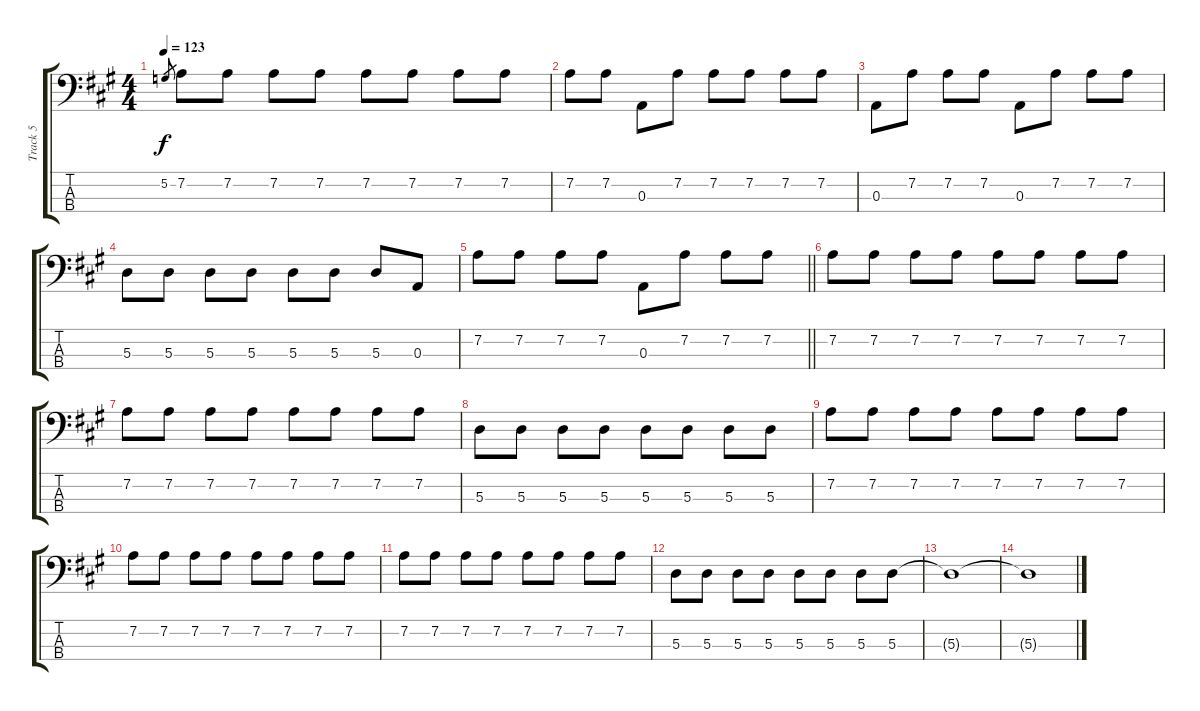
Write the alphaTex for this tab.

\track ("Track 5" "Track 5") {instrument electricbassfinger}
\staff {score tabs}
\tuning (G2 D2 A1 E1) {hide}
\ts (4 4)
\tempo 123
\clef f4
\ks a
5.2.8{gr dy f} 7.2.8 7.2.8 7.2.8 7.2.8 7.2.8 7.2.8 7.2.8 7.2.8 |
7.2.8 7.2.8 0.3.8 7.2.8 7.2.8 7.2.8 7.2.8 7.2.8 |
0.3.8 7.2.8 7.2.8 7.2.8 0.3.8 7.2.8 7.2.8 7.2.8 |
5.3.8 5.3.8 5.3.8 5.3.8 5.3.8 5.3.8 5.3.8 0.3.8 |
\barLineRight lightlight
7.2.8 7.2.8 7.2.8 7.2.8 0.3.8 7.2.8 7.2.8 7.2.8 |
7.2.8 7.2.8 7.2.8 7.2.8 7.2.8 7.2.8 7.2.8 7.2.8 |
7.2.8 7.2.8 7.2.8 7.2.8 7.2.8 7.2.8 7.2.8 7.2.8 |
5.3.8 5.3.8 5.3.8 5.3.8 5.3.8 5.3.8 5.3.8 5.3.8 |
7.2.8 7.2.8 7.2.8 7.2.8 7.2.8 7.2.8 7.2.8 7.2.8 |
7.2.8 7.2.8 7.2.8 7.2.8 7.2.8 7.2.8 7.2.8 7.2.8 |
7.2.8 7.2.8 7.2.8 7.2.8 7.2.8 7.2.8 7.2.8 7.2.8 |
5.3.8 5.3.8 5.3.8 5.3.8 5.3.8 5.3.8 5.3.8 5.3.8 |
5.3{t}.1 |
5.3{t}.1
